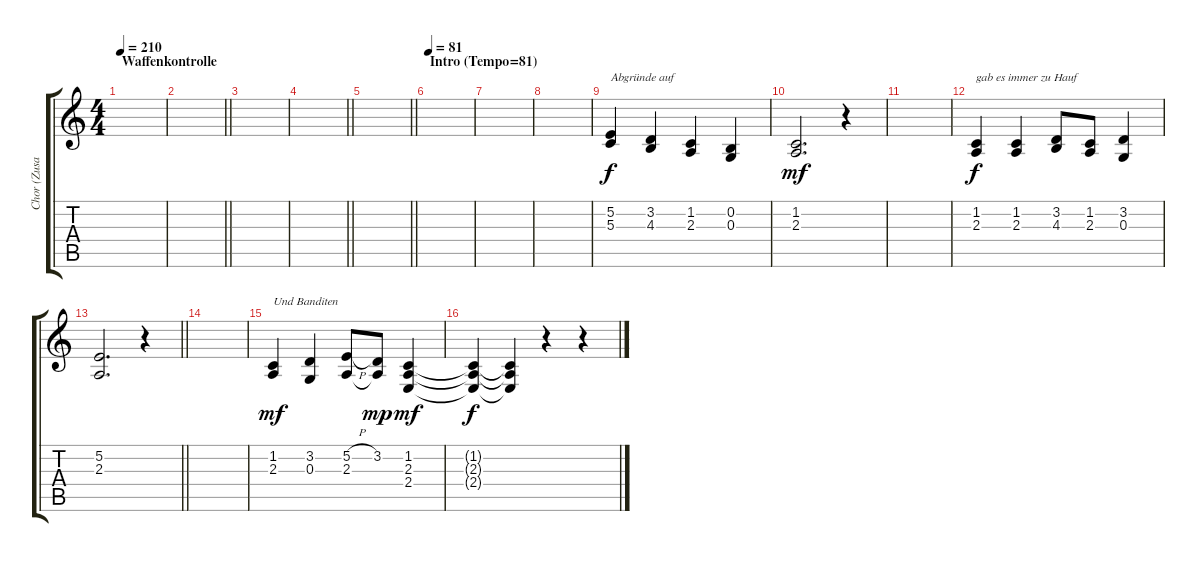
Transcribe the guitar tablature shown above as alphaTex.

\track ("Chor (Zusatz)" "Chor (Zusa") {instrument lead6voice}
\staff {score tabs}
\tuning (E4 B3 G3 D3 A2 E2) {hide}
\ts (4 4)
\section ("" "Waffenkontrolle")
\tempo 210
\clef g2
\ks c
|
\barLineRight lightlight
|
|
\barLineRight lightlight
|
\barLineRight lightlight
|
\section ("" "Intro (Tempo=81)")
\tempo 81
|
|
|
(5.2 5.3).4{txt "Abgründe auf"} (3.2 4.3).4 (1.2 2.3).4 (0.2 0.3).4 |
(1.2 2.3).2{d dy mf} r.4 |
|
(1.2 2.3).4{txt "gab es immer zu Hauf" dy f} (1.2 2.3).4 (3.2 4.3).8 (1.2 2.3).8 (3.2 0.3).4 |
\barLineRight lightlight
(5.2 2.3).2{d} r.4 |
|
(1.2 2.3).4{txt "Und Banditen" dy mf} (3.2 0.3).4 (5.2{h} 2.3).8 (3.2 2.3{t}).8{dy mp} (1.2 2.3 2.4).4{dy mf} |
(1.2{t} 2.3{t} 2.4{t}).4{dy f} (1.2{t} 2.3{t} 2.4{t}).4 r.4 r.4
